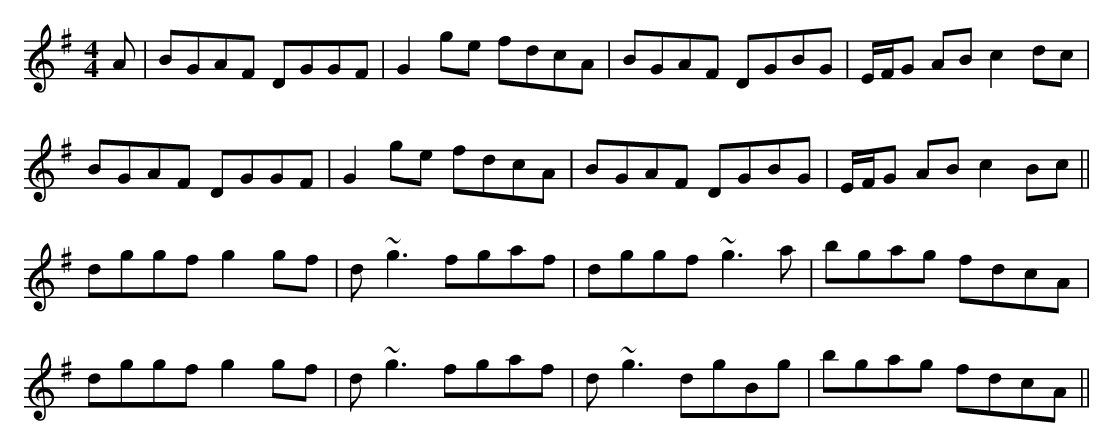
X:1
M:4/4
K:G
A|BGAF DGGF|G2 ge fdcA|BGAF DGBG|E/F/G AB c2 dc|
BGAF DGGF|G2 ge fdcA|BGAF DGBG|E/F/G AB c2 Bc||
dggf g2 gf|d~g3 fgaf|dggf ~g3a|bgag fdcA|
dggf g2 gf|d~g3 fgaf|d~g3 dgBg|bgag fdcA||
